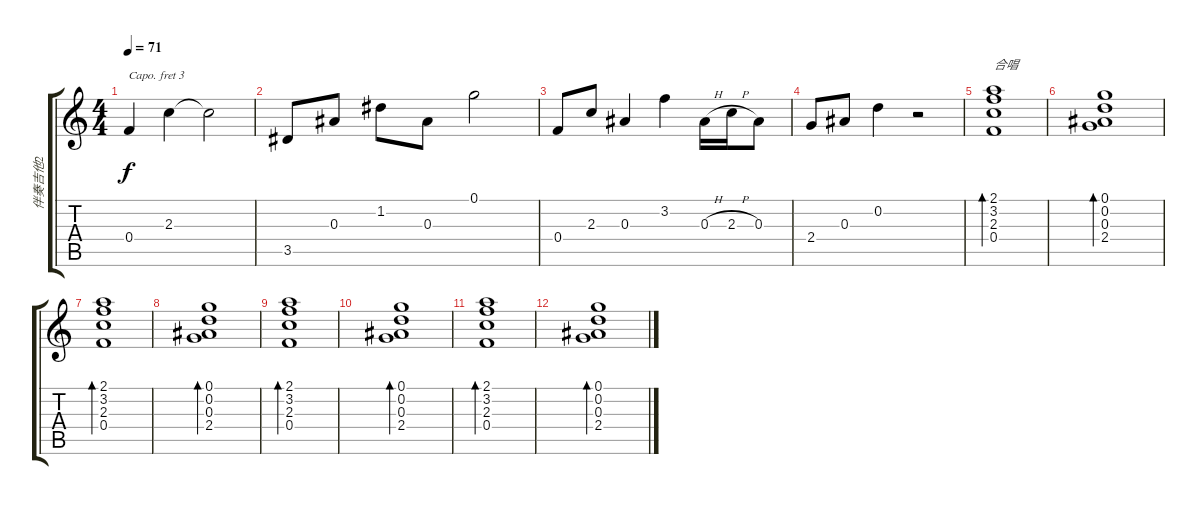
\track ("伴奏吉他2" "伴奏吉他2") {instrument overdrivenguitar}
\staff {score tabs}
\capo 3
\tuning (E4 B3 G3 D3 A2 E2) {hide}
\ts (4 4)
\tempo 71
\clef g2
\ks c
0.4.4{dy f} 2.3.4 2.3{t}.2 |
3.5.8 0.3.8 1.2.8 0.3.8 0.1.2 |
0.4.8 2.3.8 0.3.4 3.2.4 0.3{h}.16 2.3{h}.16 0.3.8 |
2.4.8 0.3.8 0.2.4 r.2 |
(2.1 3.2 2.3 0.4).1{bd 120 txt "合唱" volume 8 instrument electricguitarmuted} |
(0.1 0.2 0.3 2.4).1{bd 120} |
(2.1 3.2 2.3 0.4).1{bd 120 volume 8 instrument electricguitarmuted} |
(0.1 0.2 0.3 2.4).1{bd 120} |
(2.1 3.2 2.3 0.4).1{bd 120 volume 8 instrument electricguitarmuted} |
(0.1 0.2 0.3 2.4).1{bd 120} |
(2.1 3.2 2.3 0.4).1{bd 120 volume 8 instrument electricguitarmuted} |
(0.1 0.2 0.3 2.4).1{bd 120}
